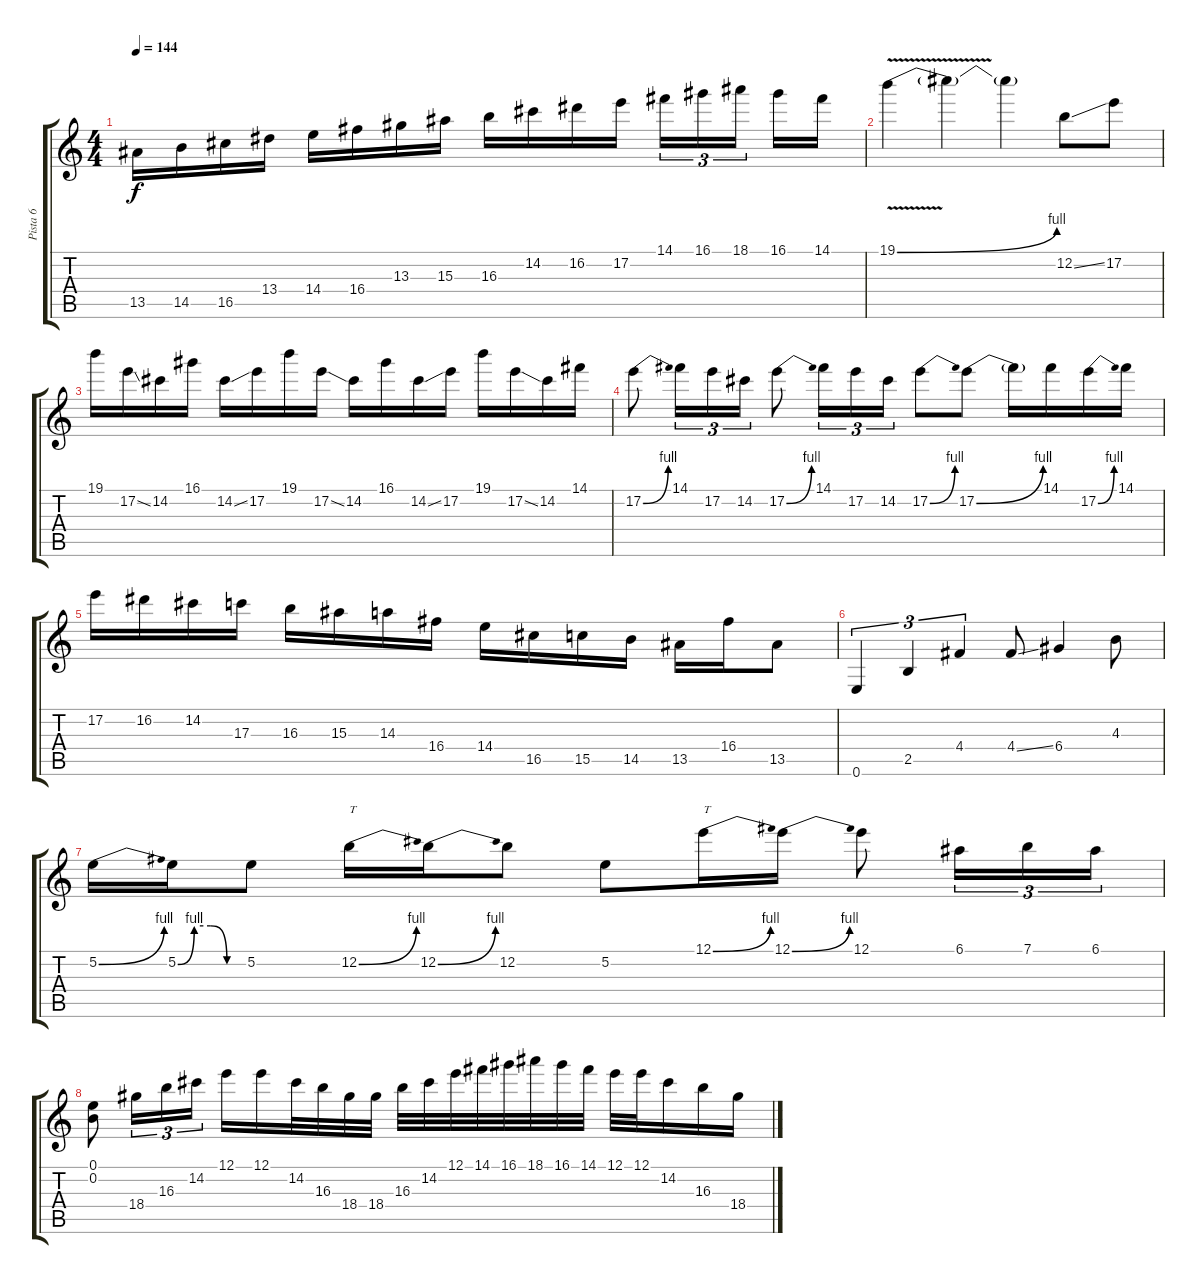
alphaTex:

\track ("Pista 6" "Pista 6") {instrument distortionguitar}
\staff {score tabs}
\tuning (E4 B3 G3 D3 A2 E2) {hide}
\ts (4 4)
\tempo 144
\clef g2
\ks c
13.5.16{dy f} 14.5.16 16.5.16 13.4.16 14.4.16 16.4.16 13.3.16 15.3.16 16.3.16 14.2.16 16.2.16 17.2.16 14.1.16{tu (3 2)} 16.1.16{tu (3 2)} 18.1.16{tu (3 2) beam splitsecondary} 16.1.16 14.1.16 |
19.1{be (bend 0 0 60 4) v}.4 19.1{t}.4 19.1{t}.4 12.2{ss}.8 17.2.8 |
19.1.16 17.2{ss}.16 14.2.16 16.1.16 14.2{ss}.16 17.2.16 19.1.16 17.2{ss}.16 14.2.16 16.1.16 14.2{ss}.16 17.2.16 19.1.16 17.2{ss}.16 14.2.16 14.1.16 |
17.2{be (bend 0 0 60 4)}.8 14.1.16{tu (3 2)} 17.2.16{tu (3 2)} 14.2.16{tu (3 2)} 17.2{be (bend 0 0 60 4)}.8 14.1.16{tu (3 2)} 17.2.16{tu (3 2)} 14.2.16{tu (3 2)} 17.2{be (bend 0 0 60 4)}.8 17.2{be (bend 0 0 60 4)}.8 17.2{t}.16 14.1.16 17.2{be (bend 0 0 60 4)}.16 14.1.16 |
17.2.16 16.2.16 14.2.16 17.3.16 16.3.16 15.3.16 14.3.16 16.4.16 14.4.16 16.5.16 15.5.16 14.5.16 13.5.16 16.4.16 13.5.8 |
0.6.4{tu (3 2)} 2.5.4{tu (3 2)} 4.4.4{tu (3 2)} 4.4{ss}.8 6.4.4 4.3.8 |
5.2{be (bend 0 0 60 4)}.16 5.2{be (custom 0 0 15 4 30 4 45 0 60 0)}.16 5.2.8 12.2{be (bend 0 0 60 4)}.16{txt "T"} 12.2{be (bend 0 0 60 4)}.16 12.2.8 5.2.8 12.1{be (bend 0 0 60 4)}.16{txt "T"} 12.1{be (bend 0 0 60 4)}.16 12.1.8 6.1.16{tu (3 2)} 7.1.16{tu (3 2)} 6.1.16{tu (3 2)} |
(0.1 0.2).8 18.4.16{tu (3 2)} 16.3.16{tu (3 2)} 14.2.16{tu (3 2)} 12.1.16 12.1.16 14.2.32 16.3.32 18.4.32 18.4.32 16.3.32 14.2.32 12.1.32 14.1.32 16.1.32 18.1.32 16.1.32 14.1.32 12.1.32 12.1.32 14.2.16 16.3.16 18.4.16
